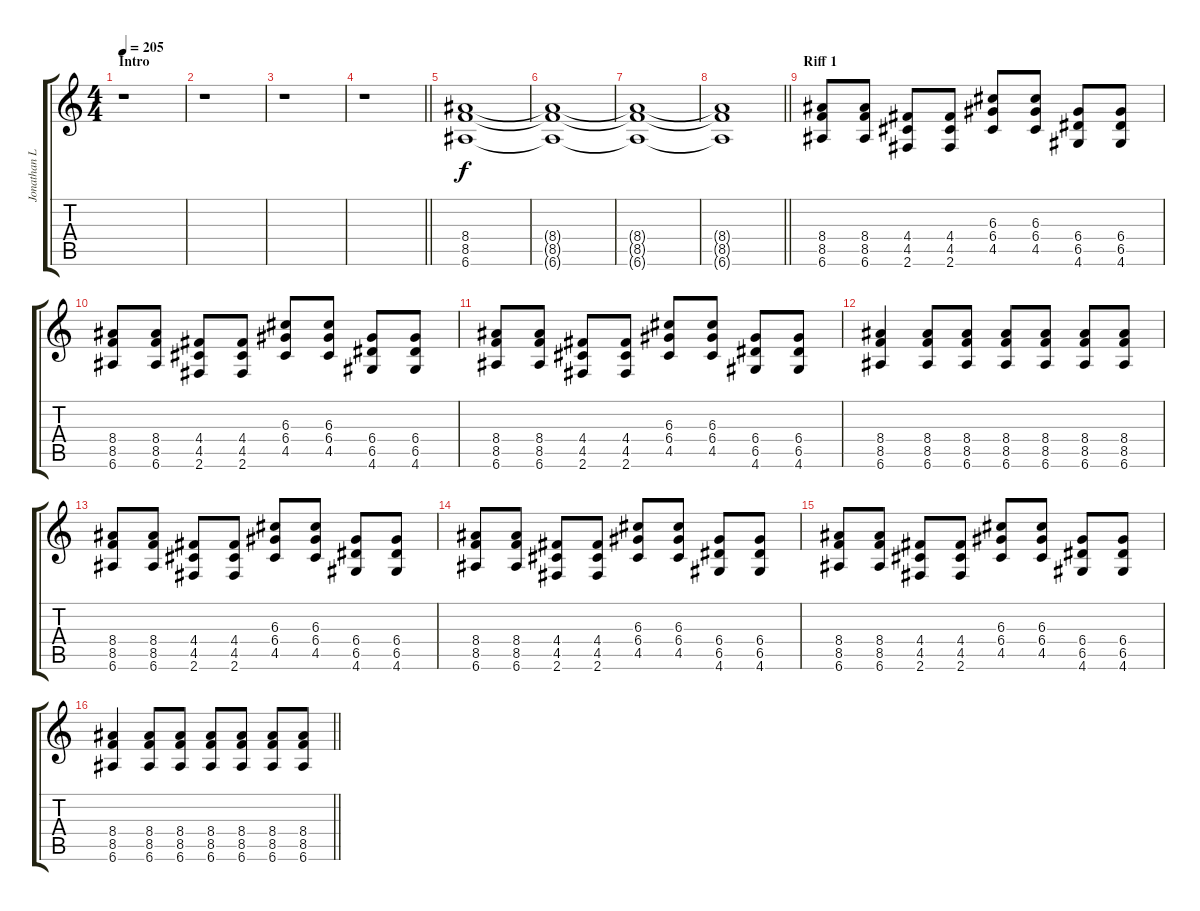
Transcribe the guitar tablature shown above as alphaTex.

\track ("Jonathan Le Landais" "Jonathan L") {instrument distortionguitar}
\staff {score tabs}
\tuning (E4 B3 G3 D3 A2 E2) {hide}
\ts (4 4)
\section ("" "Intro")
\tempo 205
\clef g2
\ks c
r.1{dy f instrument distortionguitar} |
r.1 |
r.1 |
\barLineRight lightlight
r.1 |
(8.4 8.5 6.6).1 |
(8.4{t} 8.5{t} 6.6{t}).1 |
(8.4{t} 8.5{t} 6.6{t}).1 |
\barLineRight lightlight
(8.4{t} 8.5{t} 6.6{t}).1 |
\section ("" "Riff 1")
(8.4 8.5 6.6).8 (8.4 8.5 6.6).8 (4.4 4.5 2.6).8 (4.4 4.5 2.6).8 (6.3 6.4 4.5).8 (6.3 6.4 4.5).8 (6.4 6.5 4.6).8 (6.4 6.5 4.6).8 |
(8.4 8.5 6.6).8 (8.4 8.5 6.6).8 (4.4 4.5 2.6).8 (4.4 4.5 2.6).8 (6.3 6.4 4.5).8 (6.3 6.4 4.5).8 (6.4 6.5 4.6).8 (6.4 6.5 4.6).8 |
(8.4 8.5 6.6).8 (8.4 8.5 6.6).8 (4.4 4.5 2.6).8 (4.4 4.5 2.6).8 (6.3 6.4 4.5).8 (6.3 6.4 4.5).8 (6.4 6.5 4.6).8 (6.4 6.5 4.6).8 |
(8.4 8.5 6.6).4 (8.4 8.5 6.6).8 (8.4 8.5 6.6).8 (8.4 8.5 6.6).8 (8.4 8.5 6.6).8 (8.4 8.5 6.6).8 (8.4 8.5 6.6).8 |
(8.4 8.5 6.6).8 (8.4 8.5 6.6).8 (4.4 4.5 2.6).8 (4.4 4.5 2.6).8 (6.3 6.4 4.5).8 (6.3 6.4 4.5).8 (6.4 6.5 4.6).8 (6.4 6.5 4.6).8 |
(8.4 8.5 6.6).8 (8.4 8.5 6.6).8 (4.4 4.5 2.6).8 (4.4 4.5 2.6).8 (6.3 6.4 4.5).8 (6.3 6.4 4.5).8 (6.4 6.5 4.6).8 (6.4 6.5 4.6).8 |
(8.4 8.5 6.6).8 (8.4 8.5 6.6).8 (4.4 4.5 2.6).8 (4.4 4.5 2.6).8 (6.3 6.4 4.5).8 (6.3 6.4 4.5).8 (6.4 6.5 4.6).8 (6.4 6.5 4.6).8 |
\barLineRight lightlight
(8.4 8.5 6.6).4 (8.4 8.5 6.6).8 (8.4 8.5 6.6).8 (8.4 8.5 6.6).8 (8.4 8.5 6.6).8 (8.4 8.5 6.6).8 (8.4 8.5 6.6).8
